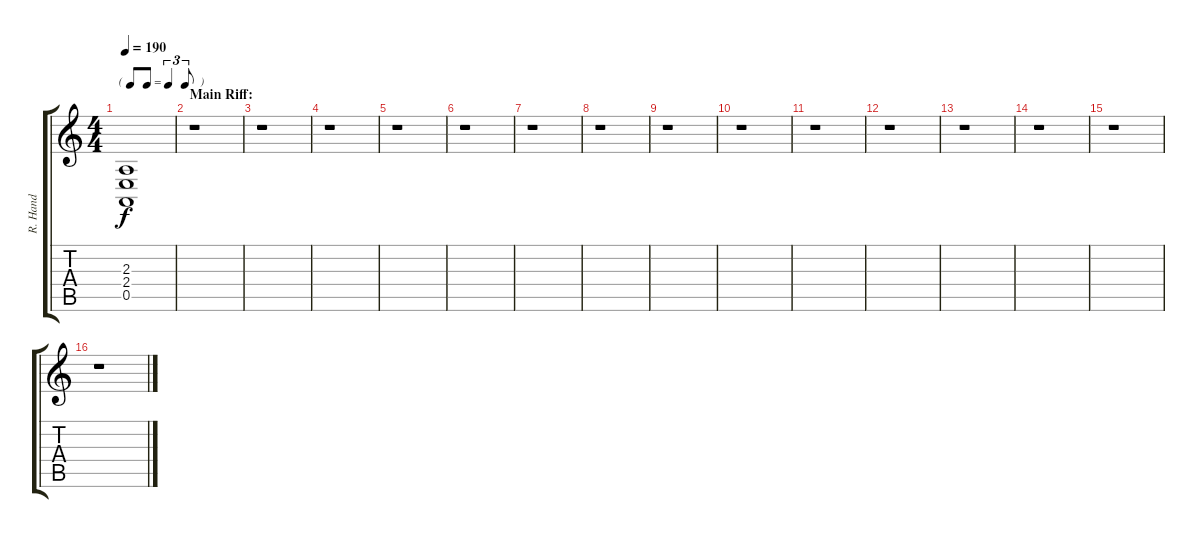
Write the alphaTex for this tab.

\track ("R. Hand" "R. Hand") {instrument electricgrandpiano}
\staff {score tabs}
\tuning (E4 B3 G3 D3 A2 E2) {hide}
\ts (4 4)
\tf triplet8th
\tempo 190
\clef g2
\ks c
(2.3{t} 2.4{t} 0.5{t}).1{dy f} |
\section ("" "Main Riff:")
r.1 |
r.1 |
r.1 |
r.1 |
r.1 |
r.1 |
r.1 |
r.1 |
r.1 |
r.1 |
r.1 |
r.1 |
r.1 |
r.1 |
r.1
